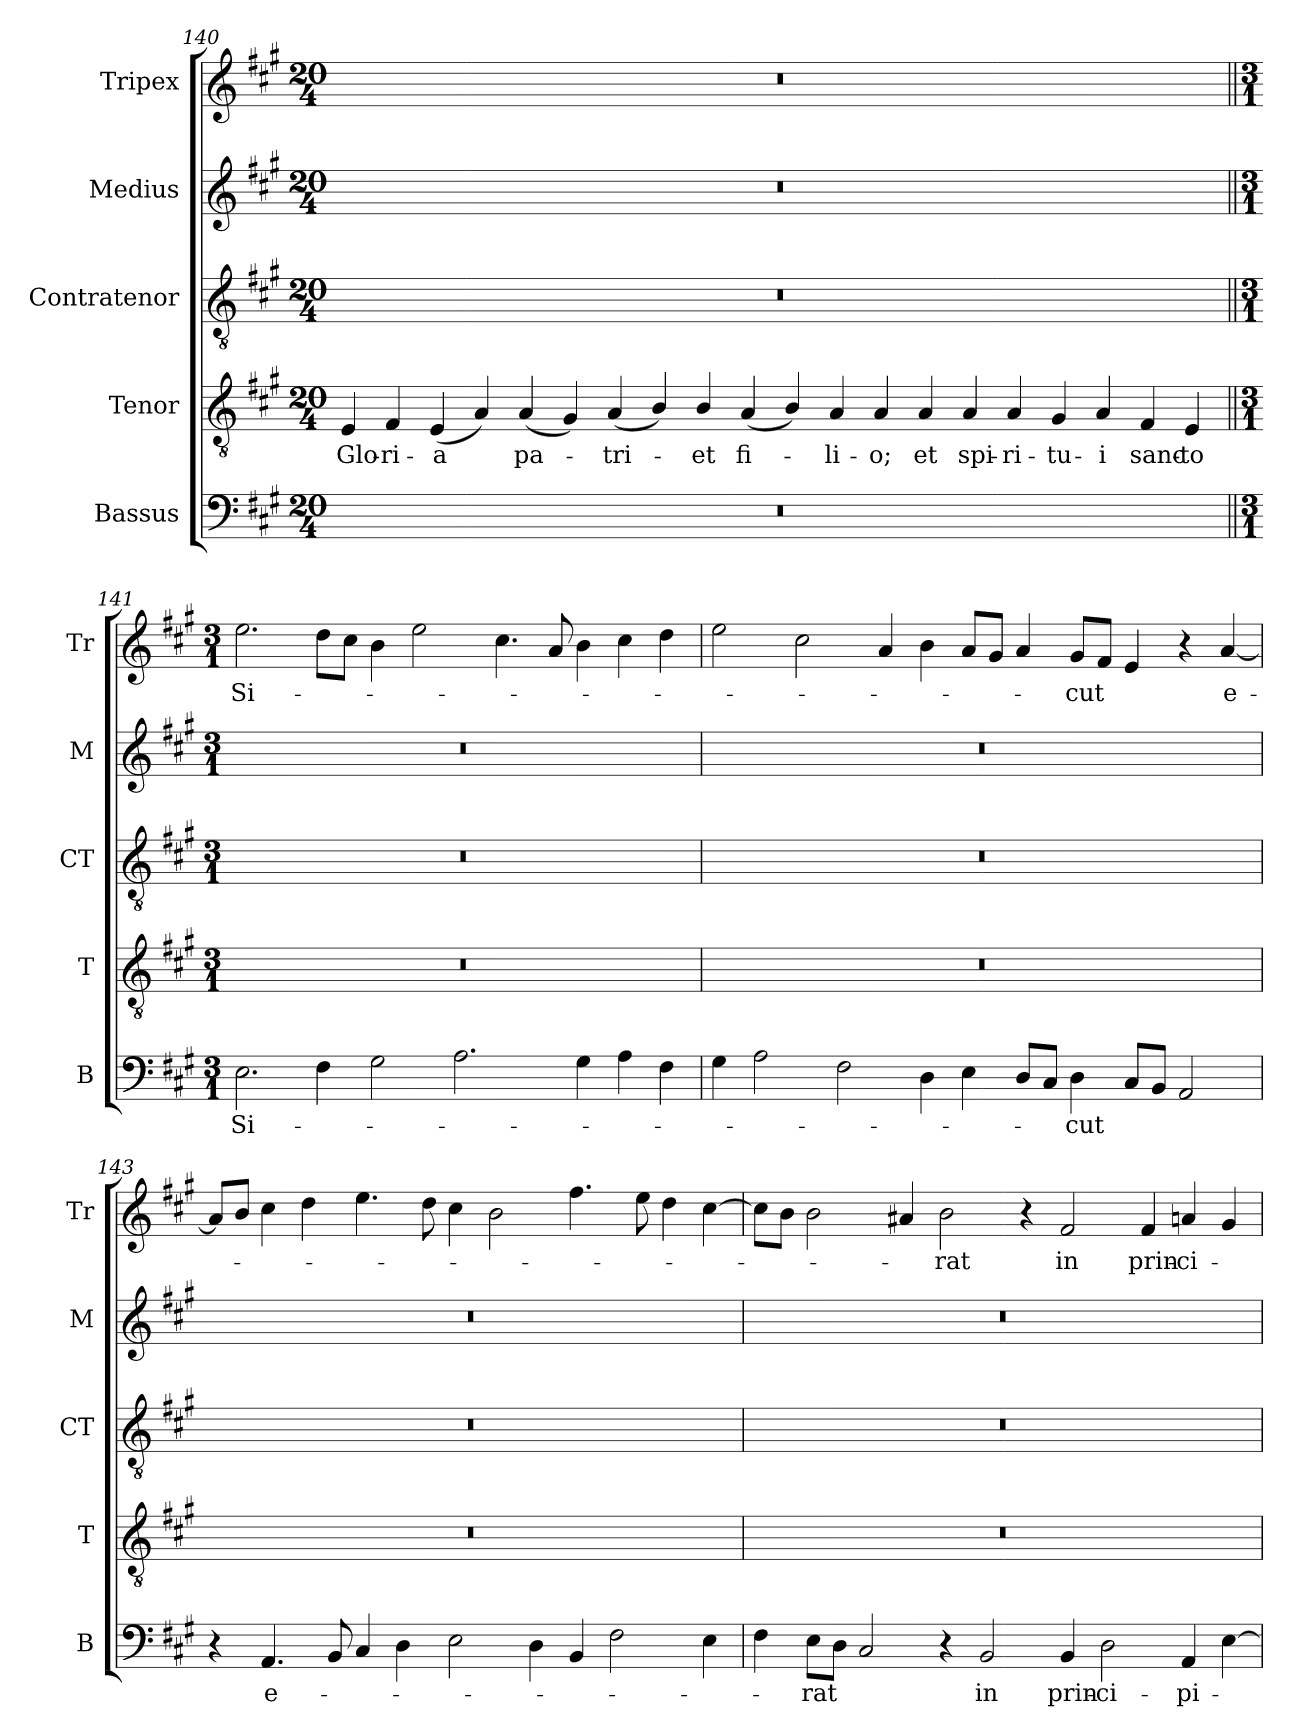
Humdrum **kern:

**kern	**text	**kern	**text	**kern	**kern	**kern	**text
*part5	*part5	*part4	*part4	*part3	*part2	*part1	*part1
*staff5	*staff5	*staff4	*staff4	*staff3	*staff2	*staff1	*staff1
*I"Bassus	*	*I"Tenor	*	*I"Contratenor	*I"Medius	*I"Tripex	*
*I'B	*	*I'T	*	*I'CT	*I'M	*I'Tr	*
!!LO:LB:g=z
*clefF4	*	*clefGv2	*	*clefGv2	*clefG2	*clefG2	*
*	*	*ITrd7c12	*	*ITrd7c12	*	*	*
*k[f#c#g#]	*	*k[f#c#g#]	*	*k[f#c#g#]	*k[f#c#g#]	*k[f#c#g#]	*
*A:	*	*A:	*	*A:	*A:	*A:	*
*M20/4	*	*M20/4	*	*M20/4	*M20/4	*M20/4	*
=140	=140	=140	=140	=140	=140	=140	=140
!LO:N:vis=1	!	!	!	!	!	!	!
!	!	!	!LO:LY:b:color=#000000	!LO:N:vis=1	!LO:N:vis=1	!LO:N:vis=1	!
1%5r	.	4EEi/	Glo-	1%5r	1%5r	1%5r	.
!	!	!	!LO:LY:b:color=#000000	!	!	!	!
.	.	4FF#i/	-ri-	.	.	.	.
!	!	!	!LO:LY:b:color=#000000	!	!	!	!
.	.	(4EEi/	-a	.	.	.	.
.	.	4AAi/)	.	.	.	.	.
!	!	!	!LO:LY:b:color=#000000	!	!	!	!
.	.	(4AAi/	pa-	.	.	.	.
.	.	4GG#i/)	.	.	.	.	.
!	!	!	!LO:LY:b:color=#000000	!	!	!	!
.	.	(4AAi/	-tri-	.	.	.	.
.	.	4BBi/)	.	.	.	.	.
!	!	!	!LO:LY:b:color=#000000	!	!	!	!
.	.	4BBi/	-et	.	.	.	.
!	!	!	!LO:LY:b:color=#000000	!	!	!	!
.	.	(4AAi/	fi-	.	.	.	.
.	.	4BBi/)	.	.	.	.	.
!	!	!	!LO:LY:b:color=#000000	!	!	!	!
.	.	4AAi/	-li-	.	.	.	.
!	!	!	!LO:LY:b:color=#000000	!	!	!	!
.	.	4AAi/	-o;	.	.	.	.
!	!	!	!LO:LY:b:color=#000000	!	!	!	!
.	.	4AAi/	et	.	.	.	.
!	!	!	!LO:LY:b:color=#000000	!	!	!	!
.	.	4AAi/	spi-	.	.	.	.
!	!	!	!LO:LY:b:color=#000000	!	!	!	!
.	.	4AAi/	-ri-	.	.	.	.
!	!	!	!LO:LY:b:color=#000000	!	!	!	!
.	.	4GG#i/	-tu-	.	.	.	.
!	!	!	!LO:LY:b:color=#000000	!	!	!	!
.	.	4AAi/	-i	.	.	.	.
!	!	!	!LO:LY:b:color=#000000	!	!	!	!
.	.	4FF#i/	sanc-	.	.	.	.
!	!	!	!LO:LY:b:color=#000000	!	!	!	!
.	.	4EEi/	-to	.	.	.	.
!!LO:LB:g=z
=141||	=141||	=141||	=141||	=141||	=141||	=141||	=141||
*M3/1	*	*M3/1	*	*M3/1	*M3/1	*M3/1	*
!	!LO:LY:b:color=#FF0000	!LO:N:vis=1	!	!LO:N:vis=1	!LO:N:vis=1	!	!
!	!	!	!	!	!	!	!LO:LY:b:color=#FF0000
2.Ei\	Si-	0.r	.	0.r	0.r	2.eei\	Si-
4F#i\	.	.	.	.	.	8ddi\L	.
.	.	.	.	.	.	8cc#i\J	.
2G#i\	.	.	.	.	.	4bi\	.
.	.	.	.	.	.	2eei\	.
2.Ai\	.	.	.	.	.	.	.
.	.	.	.	.	.	4.cc#i\	.
.	.	.	.	.	.	8ai/	.
4G#i\	.	.	.	.	.	4bi\	.
4Ai\	.	.	.	.	.	4cc#i\	.
4F#i\	.	.	.	.	.	4ddi\	.
=142	=142	=142	=142	=142	=142	=142	=142
!	!	!LO:N:vis=1	!	!LO:N:vis=1	!LO:N:vis=1	!	!
4G#i\	.	0.r	.	0.r	0.r	2eei\	.
2Ai\	.	.	.	.	.	.	.
.	.	.	.	.	.	2cc#i\	.
2F#i\	.	.	.	.	.	.	.
.	.	.	.	.	.	4ai/	.
4Di\	.	.	.	.	.	4bi\	.
4Ei\	.	.	.	.	.	8ai/L	.
.	.	.	.	.	.	8g#i/J	.
8Di/L	.	.	.	.	.	4ai/	.
8C#i/J	.	.	.	.	.	.	.
!	!LO:LY:b:color=#FF0000	!	!	!	!	!	!
!	!	!	!	!	!	!	!LO:LY:b:color=#FF0000
4Di\	-cut	.	.	.	.	8g#i/L	-cut
.	.	.	.	.	.	8f#i/J	.
8C#i/L	.	.	.	.	.	4ei/	.
8BBi/J	.	.	.	.	.	.	.
2AAi/	.	.	.	.	.	4r	.
!	!	!	!	!	!	!	!LO:LY:b:color=#FF0000
.	.	.	.	.	.	[<4ai/	e-
!!LO:PB:g=z
=143	=143	=143	=143	=143	=143	=143	=143
!	!	!LO:N:vis=1	!	!LO:N:vis=1	!LO:N:vis=1	!	!
4r	.	0.r	.	0.r	0.r	8ai/L]	.
.	.	.	.	.	.	8bi/J	.
!	!LO:LY:b:color=#FF0000	!	!	!	!	!	!
4.AAi/	e-	.	.	.	.	4cc#i\	.
.	.	.	.	.	.	4ddi\	.
8BBi/	.	.	.	.	.	.	.
4C#i/	.	.	.	.	.	4.eei\	.
4Di\	.	.	.	.	.	.	.
.	.	.	.	.	.	8ddi\	.
2Ei\	.	.	.	.	.	4cc#i\	.
.	.	.	.	.	.	2bi\	.
4Di\	.	.	.	.	.	.	.
4BBi/	.	.	.	.	.	4.ff#i\	.
2F#i\	.	.	.	.	.	.	.
.	.	.	.	.	.	8eei\	.
.	.	.	.	.	.	4ddi\	.
4Ei\	.	.	.	.	.	[>4cc#i\	.
=144	=144	=144	=144	=144	=144	=144	=144
!	!	!LO:N:vis=1	!	!LO:N:vis=1	!LO:N:vis=1	!	!
4F#i\	.	0.r	.	0.r	0.r	8cc#i\L]	.
.	.	.	.	.	.	8bi\J	.
!	!LO:LY:b:color=#FF0000	!	!	!	!	!	!
8Ei\L	-rat	.	.	.	.	2bi\	.
8Di\J	.	.	.	.	.	.	.
2C#i/	.	.	.	.	.	.	.
.	.	.	.	.	.	4a#i/	.
!	!	!	!	!	!	!	!LO:LY:b:color=#FF0000
4r	.	.	.	.	.	2bi\	-rat
!	!LO:LY:b:color=#FF0000	!	!	!	!	!	!
2BBi/	in	.	.	.	.	.	.
.	.	.	.	.	.	4r	.
!	!LO:LY:b:color=#FF0000	!	!	!	!	!	!
!	!	!	!	!	!	!	!LO:LY:b:color=#FF0000
4BBi/	prin-	.	.	.	.	2f#i/	in
!	!LO:LY:b:color=#FF0000	!	!	!	!	!	!
2Di\	-ci-	.	.	.	.	.	.
!	!	!	!	!	!	!	!LO:LY:b:color=#FF0000
.	.	.	.	.	.	4f#i/	prin-
!	!LO:LY:b:color=#FF0000	!	!	!	!	!	!
!	!	!	!	!	!	!	!LO:LY:b:color=#FF0000
4AAi/	-pi-	.	.	.	.	4ai/	-ci-
[>4Ei\	.	.	.	.	.	4g#i/	.
=	=	=	=	=	=	=	=
*-	*-	*-	*-	*-	*-	*-	*-
